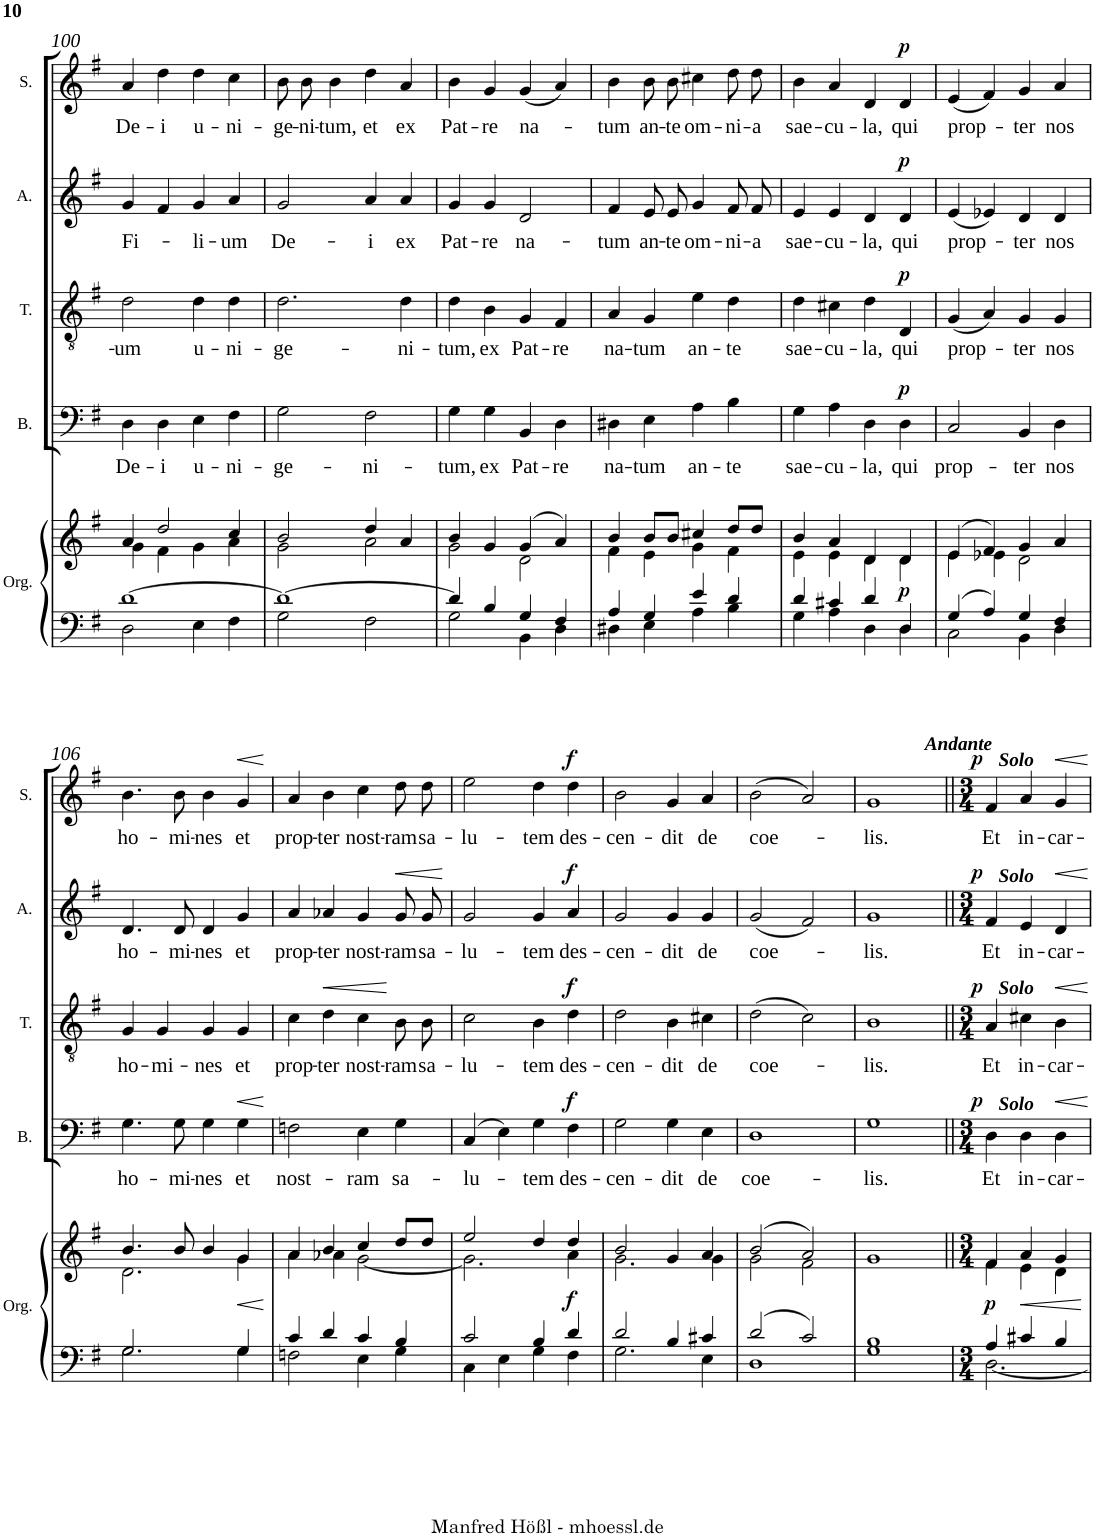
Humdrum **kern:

**kern	**kern	**dynam	**kern	**text	**dynam	**kern	**text	**dynam	**kern	**text	**dynam	**kern	**text	**dynam
*part5	*part5	*part5	*part4	*part4	*part4	*part3	*part3	*part3	*part2	*part2	*part2	*part1	*part1	*part1
*staff6	*staff5	*staff5/6	*staff4	*staff4	*staff4	*staff3	*staff3	*staff3	*staff2	*staff2	*staff2	*staff1	*staff1	*staff1
*I"Organ	*	*	*I"Bass	*	*	*I"Tenor	*	*	*I"Alto	*	*	*I"Soprano	*	*
*I'Org.	*	*	*I'B.	*	*	*I'T.	*	*	*I'A.	*	*	*I'S.	*	*
!!LO:PB:g=z
*clefF4	*clefG2	*	*clefF4	*	*	*clefGv2	*	*	*clefG2	*	*	*clefG2	*	*
*k[f#]	*k[f#]	*	*k[f#]	*	*	*k[f#]	*	*	*k[f#]	*	*	*k[f#]	*	*
*G:	*G:	*	*G:	*	*	*G:	*	*	*G:	*	*	*G:	*	*
*M4/4	*M4/4	*	*M4/4	*	*	*M4/4	*	*	*M4/4	*	*	*M4/4	*	*
*met(c)	*met(c)	*	*met(c)	*	*	*met(c)	*	*	*met(c)	*	*	*met(c)	*	*
=100	=100	=100	=100	=100	=100	=100	=100	=100	=100	=100	=100	=100	=100	=100
*^	*^	*	*	*	*	*	*	*	*	*	*	*	*	*
!	!	!	!	!	!	!LO:LY:b	!	!	!LO:LY:b	!	!	!LO:LY:b	!	!	!LO:LY:b	!
[>1d	2D\	4a/	4g\	.	4D\	De-	.	2d\	-um	.	4g/	Fi-	.	4a/	De-	.
!	!	!	!	!	!	!LO:LY:b	!	!	!	!	!	!	!	!	!LO:LY:b	!
.	.	2dd/	4f#\	.	4D\	-i	.	.	.	.	4f#/	.	.	4dd\	-i	.
!	!	!	!	!	!	!LO:LY:b	!	!	!LO:LY:b	!	!	!LO:LY:b	!	!	!LO:LY:b	!
.	4E\	.	4g\	.	4E\	u-	.	4d\	u-	.	4g/	-li-	.	4dd\	u-	.
!	!	!	!	!	!	!LO:LY:b	!	!	!LO:LY:b	!	!	!LO:LY:b	!	!	!LO:LY:b	!
.	4F#\	4cc/	4a\	.	4F#\	-ni-	.	4d\	-ni-	.	4a/	-um	.	4cc\	-ni-	.
=101	=101	=101	=101	=101	=101	=101	=101	=101	=101	=101	=101	=101	=101	=101	=101	=101
!	!	!	!	!	!	!LO:LY:b	!	!	!LO:LY:b	!	!	!LO:LY:b	!	!	!LO:LY:b	!
1d_	2G\	2b/	2g\	.	2G\	-ge-	.	2.d\	-ge-	.	2g/	De-	.	8b\L	-ge-	.
!	!	!	!	!	!	!	!	!	!	!	!	!	!	!	!LO:LY:b	!
.	.	.	.	.	.	.	.	.	.	.	.	.	.	8b\J	-ni-	.
!	!	!	!	!	!	!	!	!	!	!	!	!	!	!	!LO:LY:b	!
.	.	.	.	.	.	.	.	.	.	.	.	.	.	4b\	-tum,	.
!	!	!	!	!	!	!LO:LY:b	!	!	!	!	!	!LO:LY:b	!	!	!LO:LY:b	!
.	2F#\	4dd/	2a\	.	2F#\	-ni-	.	.	.	.	4a/	-i	.	4dd\	et	.
!	!	!	!	!	!	!	!	!	!LO:LY:b	!	!	!LO:LY:b	!	!	!LO:LY:b	!
.	.	4a/	.	.	.	.	.	4d\	-ni-	.	4a/	ex	.	4a/	ex	.
=102	=102	=102	=102	=102	=102	=102	=102	=102	=102	=102	=102	=102	=102	=102	=102	=102
!	!	!	!	!	!	!LO:LY:b	!	!	!LO:LY:b	!	!	!LO:LY:b	!	!	!LO:LY:b	!
4d/]	2G\	4b/	2g\	.	4G\	-tum,	.	4d\	-tum,	.	4g/	Pat-	.	4b\	Pat-	.
!	!	!	!	!	!	!LO:LY:b	!	!	!LO:LY:b	!	!	!LO:LY:b	!	!	!LO:LY:b	!
4B/	.	4g/	.	.	4G\	ex	.	4B\	ex	.	4g/	-re	.	4g/	-re	.
!	!	!	!	!	!	!LO:LY:b	!	!	!LO:LY:b	!	!	!LO:LY:b	!	!	!LO:LY:b	!
4G/	4BB\	(4g/	2d\	.	4BB/	Pat-	.	4G/	Pat-	.	2d/	na-	.	(<4g/	na-	.
!	!	!	!	!	!	!LO:LY:b	!	!	!LO:LY:b	!	!	!	!	!	!	!
4F#/	4D\	4a/)	.	.	4D\	-re	.	4F#/	-re	.	.	.	.	4a/)	.	.
=103	=103	=103	=103	=103	=103	=103	=103	=103	=103	=103	=103	=103	=103	=103	=103	=103
!	!	!	!	!	!	!LO:LY:b	!	!	!LO:LY:b	!	!	!LO:LY:b	!	!	!LO:LY:b	!
4A/	4D#X\	4b/	4f#\	.	4D#X\	na-	.	4A/	na-	.	4f#/	-tum	.	4b\	-tum	.
!	!	!	!	!	!	!LO:LY:b	!	!	!LO:LY:b	!	!	!LO:LY:b	!	!	!LO:LY:b	!
4G/	4E\	8b/L	4e\	.	4E\	-tum	.	4G/	-tum	.	8e/L	an-	.	8b\L	an-	.
!	!	!	!	!	!	!	!	!	!	!	!	!LO:LY:b	!	!	!LO:LY:b	!
.	.	8b/J	.	.	.	.	.	.	.	.	8e/J	-te	.	8b\J	-te	.
!	!	!	!	!	!	!LO:LY:b	!	!	!LO:LY:b	!	!	!LO:LY:b	!	!	!LO:LY:b	!
4e/	4A\	4cc#X/	4g\	.	4A\	an-	.	4e\	an-	.	4g/	om-	.	4cc#X\	om-	.
!	!	!	!	!	!	!LO:LY:b	!	!	!LO:LY:b	!	!	!LO:LY:b	!	!	!LO:LY:b	!
4d/	4B\	8dd/L	4f#\	.	4B\	-te	.	4d\	-te	.	8f#/L	-ni-	.	8dd\L	-ni-	.
!	!	!	!	!	!	!	!	!	!	!	!	!LO:LY:b	!	!	!LO:LY:b	!
.	.	8dd/J	.	.	.	.	.	.	.	.	8f#/J	-a	.	8dd\J	-a	.
=104	=104	=104	=104	=104	=104	=104	=104	=104	=104	=104	=104	=104	=104	=104	=104	=104
!	!	!	!	!	!	!LO:LY:b	!	!	!LO:LY:b	!	!	!LO:LY:b	!	!	!LO:LY:b	!
4d/	4G\	4b/	4e\	.	4G\	sae-	.	4d\	sae-	.	4e/	sae-	.	4b\	sae-	.
!	!	!	!	!	!	!LO:LY:b	!	!	!LO:LY:b	!	!	!LO:LY:b	!	!	!LO:LY:b	!
4c#X/	4A\	4a/	4e\	.	4A\	-cu-	.	4c#X\	-cu-	.	4e/	-cu-	.	4a/	-cu-	.
!	!	!	!	!	!	!LO:LY:b	!	!	!LO:LY:b	!	!	!LO:LY:b	!	!	!LO:LY:b	!
4d/	4D\	4d/	4d\	.	4D\	-la,	.	4d\	-la,	.	4d/	-la,	.	4d/	-la,	.
!	!	!	!	!LO:DY:b	!	!LO:LY:b	!LO:DY:a	!	!LO:LY:b	!LO:DY:a	!	!LO:LY:b	!LO:DY:a	!	!LO:LY:b	!LO:DY:a
4D/	4D\	4d/	4d\	p	4D\	qui	p	4D/	qui	p	4d/	qui	p	4d/	qui	p
=105	=105	=105	=105	=105	=105	=105	=105	=105	=105	=105	=105	=105	=105	=105	=105	=105
!	!	!	!	!	!	!LO:LY:b	!	!	!LO:LY:b	!	!	!LO:LY:b	!	!	!LO:LY:b	!
4G/	2C\	(4e/	4e\	.	2C/	prop-	.	(<4G/	prop-	.	(<4e/	prop-	.	(<4e/	prop-	.
4A/	.	4f#/)	4e-X\	.	.	.	.	4A/)	.	.	4e-X/)	.	.	4f#/)	.	.
!	!	!	!	!	!	!LO:LY:b	!	!	!LO:LY:b	!	!	!LO:LY:b	!	!	!LO:LY:b	!
4G/	4BB\	4g/	2d\	.	4BB/	-ter	.	4G/	-ter	.	4d/	-ter	.	4g/	-ter	.
!	!	!	!	!	!	!LO:LY:b	!	!	!LO:LY:b	!	!	!LO:LY:b	!	!	!LO:LY:b	!
4F#/	4D\	4a/	.	.	4D\	nos	.	4G/	nos	.	4d/	nos	.	4a/	nos	.
!!LO:LB:g=z
=106	=106	=106	=106	=106	=106	=106	=106	=106	=106	=106	=106	=106	=106	=106	=106	=106
!	!	!	!	!	!	!LO:LY:b	!	!	!LO:LY:b	!	!	!LO:LY:b	!	!	!LO:LY:b	!
2.G/	2.G\	4.b/	2.d\	.	4.G\	ho-	.	4G/	ho-	.	4.d/	ho-	.	4.b\	ho-	.
!	!	!	!	!	!	!	!	!	!LO:LY:b	!	!	!	!	!	!	!
.	.	.	.	.	.	.	.	4G/	-mi-	.	.	.	.	.	.	.
!	!	!	!	!	!	!LO:LY:b	!	!	!	!	!	!LO:LY:b	!	!	!LO:LY:b	!
.	.	8b/	.	.	8G\	-mi-	.	.	.	.	8d/	-mi-	.	8b\	-mi-	.
!	!	!	!	!	!	!LO:LY:b	!	!	!LO:LY:b	!	!	!LO:LY:b	!	!	!LO:LY:b	!
.	.	4b/	.	.	4G\	-nes	.	4G/	-nes	.	4d/	-nes	.	4b\	-nes	.
!	!	!	!	!LO:HP:b	!	!LO:LY:b	!	!	!LO:LY:b	!	!	!LO:LY:b	!	!	!LO:LY:b	!
4G/	4G\	4g/	4g\	<	4G\	et	.	4G/	et	.	4g/	et	.	4g/	et	.
=107	=107	=107	=107	=107	=107	=107	=107	=107	=107	=107	=107	=107	=107	=107	=107	=107
!	!	!	!	!	!	!LO:LY:b	!	!	!LO:LY:b	!	!	!LO:LY:b	!	!	!LO:LY:b	!
4c/	2Fn\	4a/	4a\	.	2Fn\	nost-	.	4c\	prop-	.	4a/	prop-	.	4a/	prop-	.
!	!	!	!	!	!	!	!	!	!LO:LY:b	!	!	!LO:LY:b	!	!	!LO:LY:b	!
4d/	.	4b/	4a-X\	.	.	.	.	4d\	-ter	.	4a-X/	-ter	.	4b\	-ter	.
!	!	!	!	!	!	!LO:LY:b	!	!	!LO:LY:b	!	!	!LO:LY:b	!	!	!LO:LY:b	!
4c/	4E\	4cc/	[<2g\	.	4E\	-ram	.	4c\	nost-	.	4g/	nost-	.	4cc\	nost-	.
!	!	!	!	!	!	!LO:LY:b	!	!	!LO:LY:b	!	!	!LO:LY:b	!	!	!LO:LY:b	!
4B/	4G\	8dd/L	.	.	4G\	sa-	.	8B\L	-ram	.	8g/L	-ram	.	8dd\L	-ram	.
!	!	!	!	!	!	!	!	!	!LO:LY:b	!	!	!LO:LY:b	!	!	!LO:LY:b	!
.	.	8dd/J	.	.	.	.	.	8B\J	sa-	.	8g/J	sa-	.	8dd\J	sa-	.
=108	=108	=108	=108	=108	=108	=108	=108	=108	=108	=108	=108	=108	=108	=108	=108	=108
!	!	!	!	!	!	!LO:LY:b	!	!	!LO:LY:b	!	!	!LO:LY:b	!	!	!LO:LY:b	!
2c/	4C\	2ee/	2.g\]	.	(4C/	-lu-	.	2c\	-lu-	.	2g/	-lu-	.	2ee\	-lu-	.
.	4E\	.	.	.	4E\)	.	.	.	.	.	.	.	.	.	.	.
!	!	!	!	!	!	!LO:LY:b	!	!	!LO:LY:b	!	!	!LO:LY:b	!	!	!LO:LY:b	!
4B/	4G\	4dd/	.	.	4G\	-tem	.	4B\	-tem	.	4g/	-tem	.	4dd\	-tem	.
!	!	!	!	!LO:DY:b	!	!LO:LY:b	!LO:DY:a	!	!LO:LY:b	!LO:DY:a	!	!LO:LY:b	!LO:DY:a	!	!LO:LY:b	!LO:DY:a
4d/	4F#\	4dd/	4a\	f	4F#\	des-	f	4d\	des-	f	4a/	des-	f	4dd\	des-	f
=109	=109	=109	=109	=109	=109	=109	=109	=109	=109	=109	=109	=109	=109	=109	=109	=109
!	!	!	!	!	!	!LO:LY:b	!	!	!LO:LY:b	!	!	!LO:LY:b	!	!	!LO:LY:b	!
2d/	2.G\	2b/	2.g\	.	2G\	-cen-	.	2d\	-cen-	.	2g/	-cen-	.	2b\	-cen-	.
!	!	!	!	!	!	!LO:LY:b	!	!	!LO:LY:b	!	!	!LO:LY:b	!	!	!LO:LY:b	!
4B/	.	4g/	.	.	4G\	-dit	.	4B\	-dit	.	4g/	-dit	.	4g/	-dit	.
!	!	!	!	!	!	!LO:LY:b	!	!	!LO:LY:b	!	!	!LO:LY:b	!	!	!LO:LY:b	!
4c#X/	4E\	4a/	4g\	.	4E\	de	.	4c#X\	de	.	4g/	de	.	4a/	de	.
=110	=110	=110	=110	=110	=110	=110	=110	=110	=110	=110	=110	=110	=110	=110	=110	=110
!	!	!	!	!	!	!LO:LY:b	!	!	!LO:LY:b	!	!	!LO:LY:b	!	!	!LO:LY:b	!
2d/	1D	(2b/	2g\	.	1D	coe-	.	(>2d\	coe-	.	(<2g/	coe-	.	(>2b\	coe-	.
2c/	.	2a/)	2f#\	.	.	.	.	2c\)	.	.	2f#/)	.	.	2a/)	.	.
=111	=111	=111	=111	=111	=111	=111	=111	=111	=111	=111	=111	=111	=111	=111	=111	=111
!	!	!	!	!	!	!LO:LY:b	!	!	!LO:LY:b	!	!	!LO:LY:b	!	!	!LO:LY:b	!
*	*	*v	*v	*	*	*	*	*	*	*	*	*	*	*	*	*
1B	1G	1g	.	1G	-lis.	.	1B	-lis.	.	1g	-lis.	.	1g	-lis.	.
=112||	=112||	=112||	=112||	=112||	=112||	=112||	=112||	=112||	=112||	=112||	=112||	=112||	=112||	=112||	=112||
*M3/4	*	*M3/4	*	*M3/4	*	*	*M3/4	*	*	*M3/4	*	*	*M3/4	*	*
*	*	*^	*	*	*	*	*	*	*	*	*	*	*	*	*
!	!	!	!	!	!	!	!	!	!	!	!	!	!	!LO:TX:a:Bi:t=Andante	!	!
!	!	!	!	!	!	!	!	!	!	!	!	!	!	!LO:TX:a:Bi:t=Solo	!	!
!	!	!	!	!	!	!	!	!	!	!	!LO:TX:a:Bi:t=Solo	!	!	!	!	!
!	!	!	!	!	!	!	!	!LO:TX:a:Bi:t=Solo	!	!	!	!	!	!	!	!
!	!	!	!	!	!LO:TX:a:Bi:t=Solo	!	!	!	!	!	!	!	!	!	!	!
!	!	!	!	!LO:DY:b	!	!LO:LY:b	!LO:DY:a	!	!LO:LY:b	!LO:DY:a	!	!LO:LY:b	!LO:DY:a	!	!LO:LY:b	!LO:DY:a
4A/	[<2.D\	4f#/	4f#\	p	4D\	Et	p	4A/	Et	p	4f#/	Et	p	4f#/	Et	p
!	!	!	!	!	!	!LO:LY:b	!	!	!LO:LY:b	!	!	!LO:LY:b	!	!	!LO:LY:b	!
4c#X/	.	4a/	4e\	.	4D\	in-	.	4c#X\	in-	.	4e/	in-	.	4a/	in-	.
!	!	!	!	!	!	!LO:LY:b	!	!	!LO:LY:b	!	!	!LO:LY:b	!	!	!LO:LY:b	!
4B/	.	4g/	4d\	.	4D\	-car-	.	4B\	-car-	.	4d/	-car-	.	4g/	-car-	.
*v	*v	*	*	*	*	*	*	*	*	*	*	*	*	*	*	*
*	*v	*v	*	*	*	*	*	*	*	*	*	*	*	*	*
.	.	[	.	.	.	.	.	.	.	.	.	.	.	.
=	=	=	=	=	=	=	=	=	=	=	=	=	=	=
*-	*-	*-	*-	*-	*-	*-	*-	*-	*-	*-	*-	*-	*-	*-
